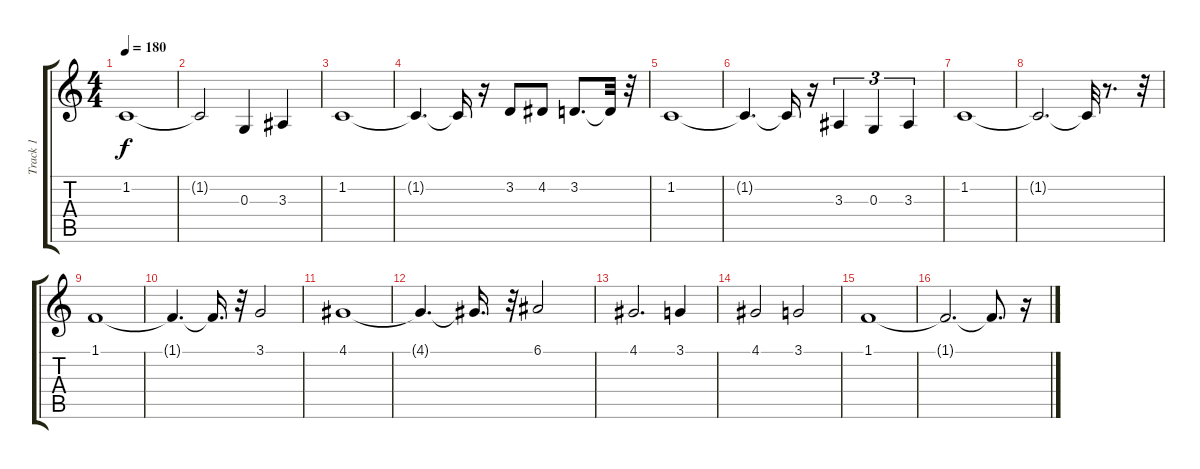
\track ("Track 1" "Track 1") {instrument oboe}
\staff {score tabs}
\tuning (E4 B3 G3 D3 A2 E2) {hide}
\ts (4 4)
\tempo 180
\clef g2
\ks c
1.2.1{dy f} |
1.2{t}.2 0.3.4 3.3.4 |
1.2.1 |
1.2{t}.4{d} 1.2{t}.16 r.16 3.2.8 4.2.8 3.2.8{d} 3.2{t}.32 r.32 |
1.2.1 |
1.2{t}.4{d} 1.2{t}.16 r.16 3.3.4{tu (3 2)} 0.3.4{tu (3 2)} 3.3.4{tu (3 2)} |
1.2.1 |
1.2{t}.2{d} 1.2{t}.32 r.8{d} r.32 |
1.1.1 |
1.1{t}.4{d} 1.1{t}.16{d} r.32 3.1.2 |
4.1.1 |
4.1{t}.4{d} 4.1{t}.16{d} r.32 6.1.2 |
4.1.2{d} 3.1.4 |
4.1.2 3.1.2 |
1.1.1 |
1.1{t}.2{d} 1.1{t}.8{d} r.16
